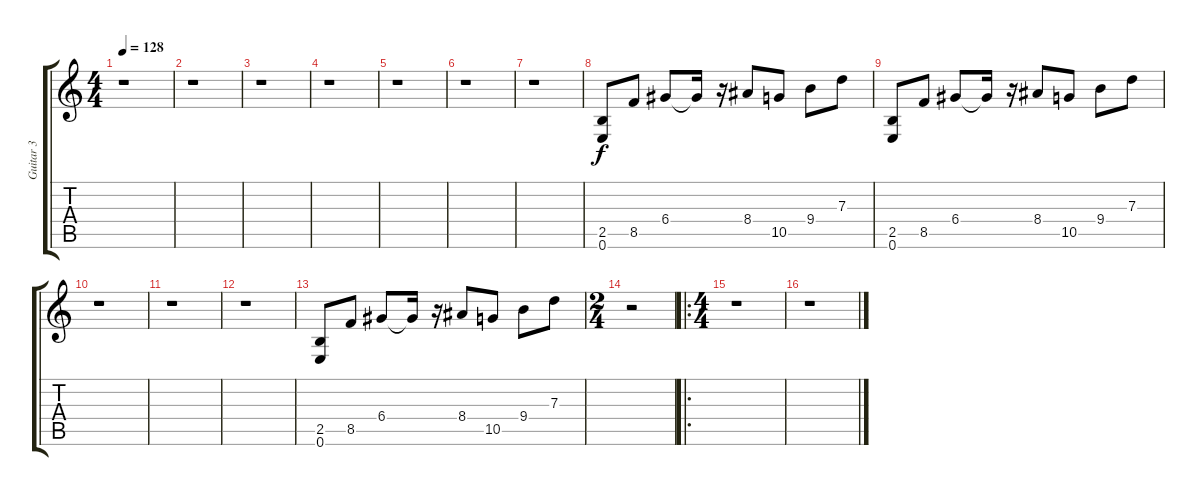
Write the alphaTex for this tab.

\track ("Guitar 3" "Guitar 3") {instrument distortionguitar}
\staff {score tabs}
\tuning (E4 B3 G3 D3 A2 E2) {hide}
\ts (4 4)
\tempo 128
\clef g2
\ks c
r.1{dy f instrument distortionguitar} |
r.1 |
r.1 |
r.1 |
r.1 |
r.1 |
r.1 |
(2.5 0.6).8 8.5.8 6.4.8 6.4{t}.16 r.16 8.4.8 10.5.8 9.4.8 7.3.8 |
(2.5 0.6).8 8.5.8 6.4.8 6.4{t}.16 r.16 8.4.8 10.5.8 9.4.8 7.3.8 |
r.1 |
r.1 |
r.1 |
(2.5 0.6).8 8.5.8 6.4.8 6.4{t}.16 r.16 8.4.8 10.5.8 9.4.8 7.3.8 |
\ts (2 4)
r.2 |
\ro
\ts (4 4)
r.1 |
r.1
